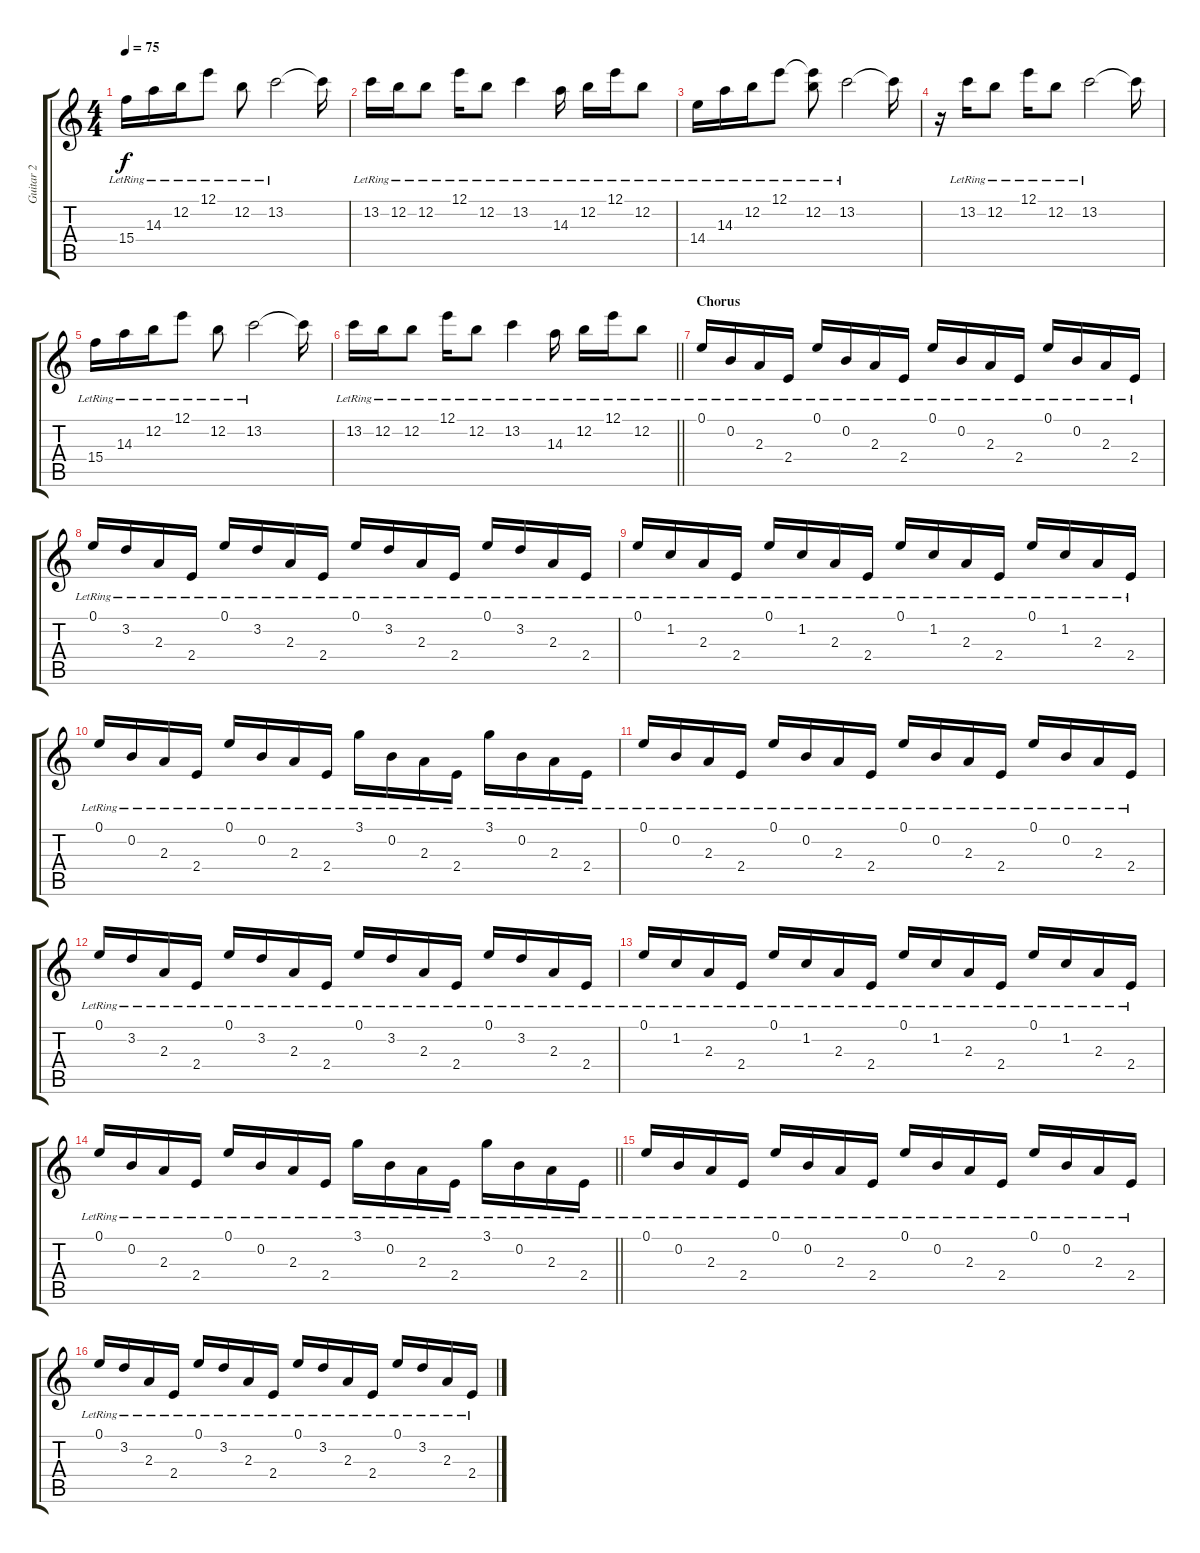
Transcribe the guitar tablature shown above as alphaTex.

\track ("Guitar 2" "Guitar 2") {instrument electricguitarjazz}
\staff {score tabs}
\tuning (E4 B3 G3 D3 A2 E2) {hide}
\ts (4 4)
\tempo 75
\clef g2
\ks c
15.4{lr}.16{dy f} 14.3{lr}.16 12.2{lr}.16 12.1{lr}.8 12.2{lr}.8 13.2{lr}.2 13.2{t}.16 |
13.2{lr}.16 12.2{lr}.16 12.2{lr}.8 12.1{lr}.16 12.2{lr}.8 13.2{lr}.4 14.3{lr}.16 12.2{lr}.16 12.1{lr}.16 12.2{lr}.8 |
14.4{lr}.16 14.3{lr}.16 12.2{lr}.16 12.1{lr}.8 (12.1{t} 12.2{lr}).8 13.2{lr}.2 13.2{t}.16 |
r.16 13.2{lr}.16 12.2{lr}.8 12.1{lr}.16 12.2{lr}.8 13.2{lr}.2 13.2{t}.16 |
15.4{lr}.16 14.3{lr}.16 12.2{lr}.16 12.1{lr}.8 12.2{lr}.8 13.2{lr}.2 13.2{t}.16 |
\barLineRight lightlight
13.2{lr}.16 12.2{lr}.16 12.2{lr}.8 12.1{lr}.16 12.2{lr}.8 13.2{lr}.4 14.3{lr}.16 12.2{lr}.16 12.1{lr}.16 12.2{lr}.8 |
\section ("" "Chorus")
0.1{lr}.16 0.2{lr}.16 2.3{lr}.16 2.4{lr}.16 0.1{lr}.16 0.2{lr}.16 2.3{lr}.16 2.4{lr}.16 0.1{lr}.16 0.2{lr}.16 2.3{lr}.16 2.4{lr}.16 0.1{lr}.16 0.2{lr}.16 2.3{lr}.16 2.4{lr}.16 |
0.1{lr}.16 3.2{lr}.16 2.3{lr}.16 2.4{lr}.16 0.1{lr}.16 3.2{lr}.16 2.3{lr}.16 2.4{lr}.16 0.1{lr}.16 3.2{lr}.16 2.3{lr}.16 2.4{lr}.16 0.1{lr}.16 3.2{lr}.16 2.3{lr}.16 2.4{lr}.16 |
0.1{lr}.16 1.2{lr}.16 2.3{lr}.16 2.4{lr}.16 0.1{lr}.16 1.2{lr}.16 2.3{lr}.16 2.4{lr}.16 0.1{lr}.16 1.2{lr}.16 2.3{lr}.16 2.4{lr}.16 0.1{lr}.16 1.2{lr}.16 2.3{lr}.16 2.4{lr}.16 |
0.1{lr}.16 0.2{lr}.16 2.3{lr}.16 2.4{lr}.16 0.1{lr}.16 0.2{lr}.16 2.3{lr}.16 2.4{lr}.16 3.1{lr}.16 0.2{lr}.16 2.3{lr}.16 2.4{lr}.16 3.1{lr}.16 0.2{lr}.16 2.3{lr}.16 2.4{lr}.16 |
0.1{lr}.16 0.2{lr}.16 2.3{lr}.16 2.4{lr}.16 0.1{lr}.16 0.2{lr}.16 2.3{lr}.16 2.4{lr}.16 0.1{lr}.16 0.2{lr}.16 2.3{lr}.16 2.4{lr}.16 0.1{lr}.16 0.2{lr}.16 2.3{lr}.16 2.4{lr}.16 |
0.1{lr}.16 3.2{lr}.16 2.3{lr}.16 2.4{lr}.16 0.1{lr}.16 3.2{lr}.16 2.3{lr}.16 2.4{lr}.16 0.1{lr}.16 3.2{lr}.16 2.3{lr}.16 2.4{lr}.16 0.1{lr}.16 3.2{lr}.16 2.3{lr}.16 2.4{lr}.16 |
0.1{lr}.16 1.2{lr}.16 2.3{lr}.16 2.4{lr}.16 0.1{lr}.16 1.2{lr}.16 2.3{lr}.16 2.4{lr}.16 0.1{lr}.16 1.2{lr}.16 2.3{lr}.16 2.4{lr}.16 0.1{lr}.16 1.2{lr}.16 2.3{lr}.16 2.4{lr}.16 |
\barLineRight lightlight
0.1{lr}.16 0.2{lr}.16 2.3{lr}.16 2.4{lr}.16 0.1{lr}.16 0.2{lr}.16 2.3{lr}.16 2.4{lr}.16 3.1{lr}.16 0.2{lr}.16 2.3{lr}.16 2.4{lr}.16 3.1{lr}.16 0.2{lr}.16 2.3{lr}.16 2.4{lr}.16 |
0.1{lr}.16 0.2{lr}.16 2.3{lr}.16 2.4{lr}.16 0.1{lr}.16 0.2{lr}.16 2.3{lr}.16 2.4{lr}.16 0.1{lr}.16 0.2{lr}.16 2.3{lr}.16 2.4{lr}.16 0.1{lr}.16 0.2{lr}.16 2.3{lr}.16 2.4{lr}.16 |
0.1{lr}.16 3.2{lr}.16 2.3{lr}.16 2.4{lr}.16 0.1{lr}.16 3.2{lr}.16 2.3{lr}.16 2.4{lr}.16 0.1{lr}.16 3.2{lr}.16 2.3{lr}.16 2.4{lr}.16 0.1{lr}.16 3.2{lr}.16 2.3{lr}.16 2.4{lr}.16
